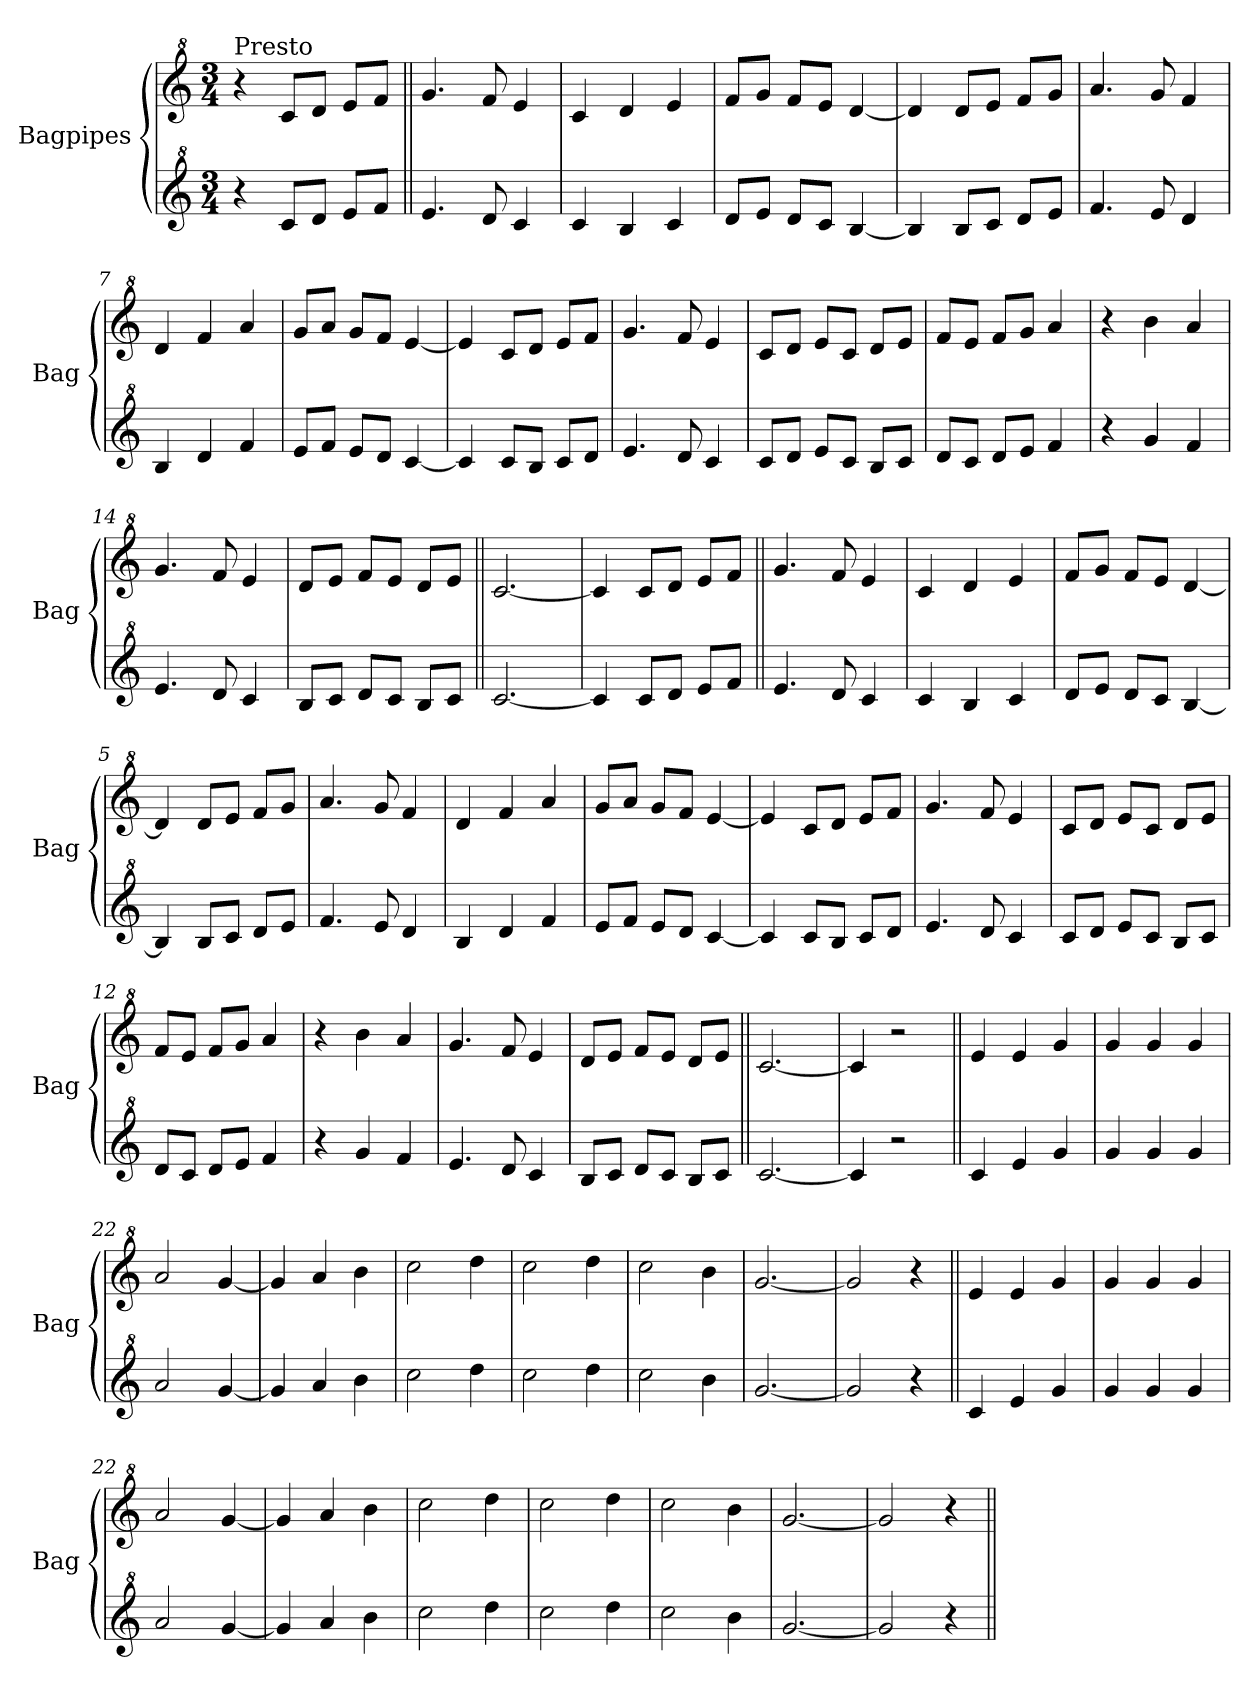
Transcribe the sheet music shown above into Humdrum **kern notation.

**kern	**kern
*part2	*part1
*staff2	*staff1
*I"Bagpipes	*I"Bagpipes
*I'Bag	*I'Bag
*clefG^2	*clefG^2
*k[]	*k[]
*C:	*C:
*M3/4	*M3/4
=1	=1
!	!LO:TX:a:t=Presto
4r	4r
8cc/L	8cc/L
8dd/J	8dd/J
8ee/L	8ee/L
8ff/J	8ff/J
=2||	=2||
4.ee/	4.gg/
8dd/	8ff/
4cc/	4ee/
=3	=3
4cc/	4cc/
4b/	4dd/
4cc/	4ee/
=4	=4
8dd/L	8ff/L
8ee/J	8gg/J
8dd/L	8ff/L
8cc/J	8ee/J
[4b/	[4dd/
=5	=5
4b/]	4dd/]
8b/L	8dd/L
8cc/J	8ee/J
8dd/L	8ff/L
8ee/J	8gg/J
=6	=6
4.ff/	4.aa/
8ee/	8gg/
4dd/	4ff/
=7	=7
4b/	4dd/
4dd/	4ff/
4ff/	4aa/
=8	=8
8ee/L	8gg/L
8ff/J	8aa/J
8ee/L	8gg/L
8dd/J	8ff/J
[4cc/	[4ee/
=9	=9
4cc/]	4ee/]
8cc/L	8cc/L
8b/J	8dd/J
8cc/L	8ee/L
8dd/J	8ff/J
!!LO:LB:g=z
=10	=10
4.ee/	4.gg/
8dd/	8ff/
4cc/	4ee/
=11	=11
8cc/L	8cc/L
8dd/J	8dd/J
8ee/L	8ee/L
8cc/J	8cc/J
8b/L	8dd/L
8cc/J	8ee/J
=12	=12
8dd/L	8ff/L
8cc/J	8ee/J
8dd/L	8ff/L
8ee/J	8gg/J
4ff/	4aa/
=13	=13
4r	4r
4gg/	4bb\
4ff/	4aa/
=14	=14
4.ee/	4.gg/
8dd/	8ff/
4cc/	4ee/
=15	=15
8b/L	8dd/L
8cc/J	8ee/J
8dd/L	8ff/L
8cc/J	8ee/J
8b/L	8dd/L
8cc/J	8ee/J
=16||	=16||
[2.cc/	[2.cc/
=17	=17
4cc/]	4cc/]
8cc/L	8cc/L
8dd/J	8dd/J
8ee/L	8ee/L
8ff/J	8ff/J
=2||	=2||
4.ee/	4.gg/
8dd/	8ff/
4cc/	4ee/
=3	=3
4cc/	4cc/
4b/	4dd/
4cc/	4ee/
=4	=4
8dd/L	8ff/L
8ee/J	8gg/J
8dd/L	8ff/L
8cc/J	8ee/J
[4b/	[4dd/
=5	=5
4b/]	4dd/]
8b/L	8dd/L
8cc/J	8ee/J
8dd/L	8ff/L
8ee/J	8gg/J
=6	=6
4.ff/	4.aa/
8ee/	8gg/
4dd/	4ff/
=7	=7
4b/	4dd/
4dd/	4ff/
4ff/	4aa/
=8	=8
8ee/L	8gg/L
8ff/J	8aa/J
8ee/L	8gg/L
8dd/J	8ff/J
[4cc/	[4ee/
=9	=9
4cc/]	4ee/]
8cc/L	8cc/L
8b/J	8dd/J
8cc/L	8ee/L
8dd/J	8ff/J
!!LO:LB:g=z
=10	=10
4.ee/	4.gg/
8dd/	8ff/
4cc/	4ee/
=11	=11
8cc/L	8cc/L
8dd/J	8dd/J
8ee/L	8ee/L
8cc/J	8cc/J
8b/L	8dd/L
8cc/J	8ee/J
=12	=12
8dd/L	8ff/L
8cc/J	8ee/J
8dd/L	8ff/L
8ee/J	8gg/J
4ff/	4aa/
=13	=13
4r	4r
4gg/	4bb\
4ff/	4aa/
=14	=14
4.ee/	4.gg/
8dd/	8ff/
4cc/	4ee/
=15	=15
8b/L	8dd/L
8cc/J	8ee/J
8dd/L	8ff/L
8cc/J	8ee/J
8b/L	8dd/L
8cc/J	8ee/J
=18||	=18||
[2.cc/	[2.cc/
=19	=19
4cc/]	4cc/]
2r	2r
=20||	=20||
4cc/	4ee/
4ee/	4ee/
4gg/	4gg/
!!LO:LB:g=z
=21	=21
4gg/	4gg/
4gg/	4gg/
4gg/	4gg/
=22	=22
2aa/	2aa/
[4gg/	[4gg/
=23	=23
4gg/]	4gg/]
4aa/	4aa/
4bb\	4bb\
=24	=24
2ccc\	2ccc\
4ddd\	4ddd\
=25	=25
2ccc\	2ccc\
4ddd\	4ddd\
=26	=26
2ccc\	2ccc\
4bb\	4bb\
=27	=27
[2.gg/	[2.gg/
=28	=28
2gg/]	2gg/]
4r	4r
=20a||	=20a||
4cc/	4ee/
4ee/	4ee/
4gg/	4gg/
!!LO:LB:g=z
=21a	=21a
4gg/	4gg/
4gg/	4gg/
4gg/	4gg/
=22a	=22a
2aa/	2aa/
[4gg/	[4gg/
=23a	=23a
4gg/]	4gg/]
4aa/	4aa/
4bb\	4bb\
=24a	=24a
2ccc\	2ccc\
4ddd\	4ddd\
=25a	=25a
2ccc\	2ccc\
4ddd\	4ddd\
=26a	=26a
2ccc\	2ccc\
4bb\	4bb\
=27a	=27a
[2.gg/	[2.gg/
=28a	=28a
2gg/]	2gg/]
4r	4r
=||	=||
*-	*-
